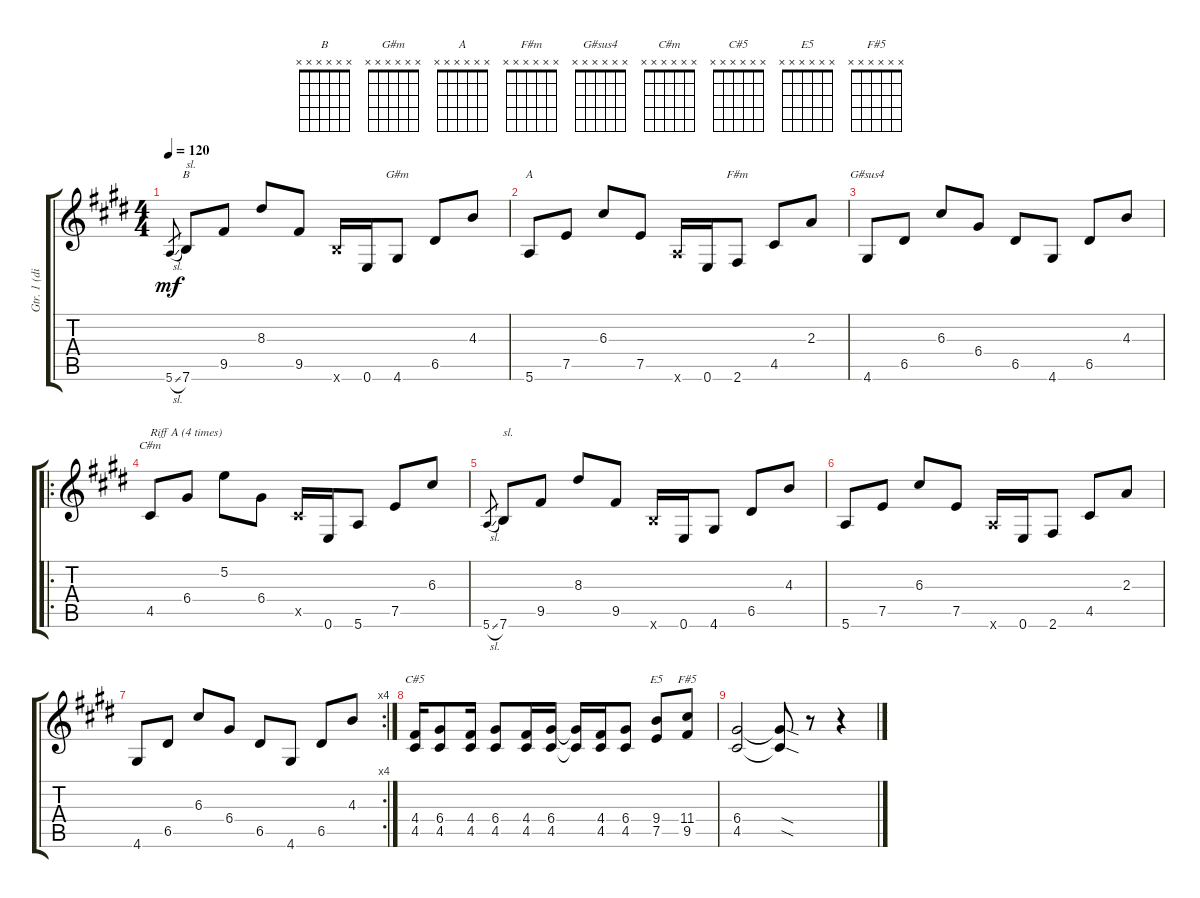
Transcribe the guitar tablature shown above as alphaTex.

\track ("Gtr. 1 (dist.)" "Gtr. 1 (di") {instrument distortionguitar}
\staff {score tabs}
\tuning (E4 B3 G3 D3 A2 E2) {hide}
\chord ("B" x x x x x x)
\chord ("G#m" x x x x x x)
\chord ("A" x x x x x x)
\chord ("F#m" x x x x x x)
\chord ("G#sus4" x x x x x x)
\chord ("C#m" x x x x x x)
\chord ("C#5" x x x x x x)
\chord ("E5" x x x x x x)
\chord ("F#5" x x x x x x)
\ts (4 4)
\tempo 120
\clef g2
\ks e
5.6{sl}.8{gr dy mf} 7.6.8{ch "B" txt "sl."} 9.5.8 8.3.8 9.5.8 7.6{x}.16 0.6.16 4.6.8{ch "G#m"} 6.5.8 4.3.8 |
5.6.8{ch "A"} 7.5.8 6.3.8 7.5.8 5.6{x}.16 0.6.16 2.6.8{ch "F#m"} 4.5.8 2.3.8 |
4.6.8{ch "G#sus4"} 6.5.8 6.3.8 6.4.8 6.5.8 4.6.8 6.5.8 4.3.8 |
\ro
4.5.8{ch "C#m" txt "Riff A (4 times)"} 6.4.8 5.2.8 6.4.8 4.5{x}.16 0.6.16 5.6.8 7.5.8 6.3.8 |
5.6{sl}.8{gr} 7.6.8{txt "sl."} 9.5.8 8.3.8 9.5.8 7.6{x}.16 0.6.16 4.6.8 6.5.8 4.3.8 |
5.6.8 7.5.8 6.3.8 7.5.8 5.6{x}.16 0.6.16 2.6.8 4.5.8 2.3.8 |
\rc 4
4.6.8 6.5.8 6.3.8 6.4.8 6.5.8 4.6.8 6.5.8 4.3.8 |
(4.4 4.5).16{ch "C#5"} (6.4 4.5).8 (4.4 4.5).16 (6.4 4.5).8 (4.4 4.5).16 (6.4 4.5).16 (6.4{t} 4.5{t}).16 (4.4 4.5).16 (6.4 4.5).8 (9.4 7.5).8{ch "E5"} (11.4 9.5).8{ch "F#5"} |
(6.4 4.5).2 (6.4{sod t} 4.5{sod t}).8 r.8 r.4
